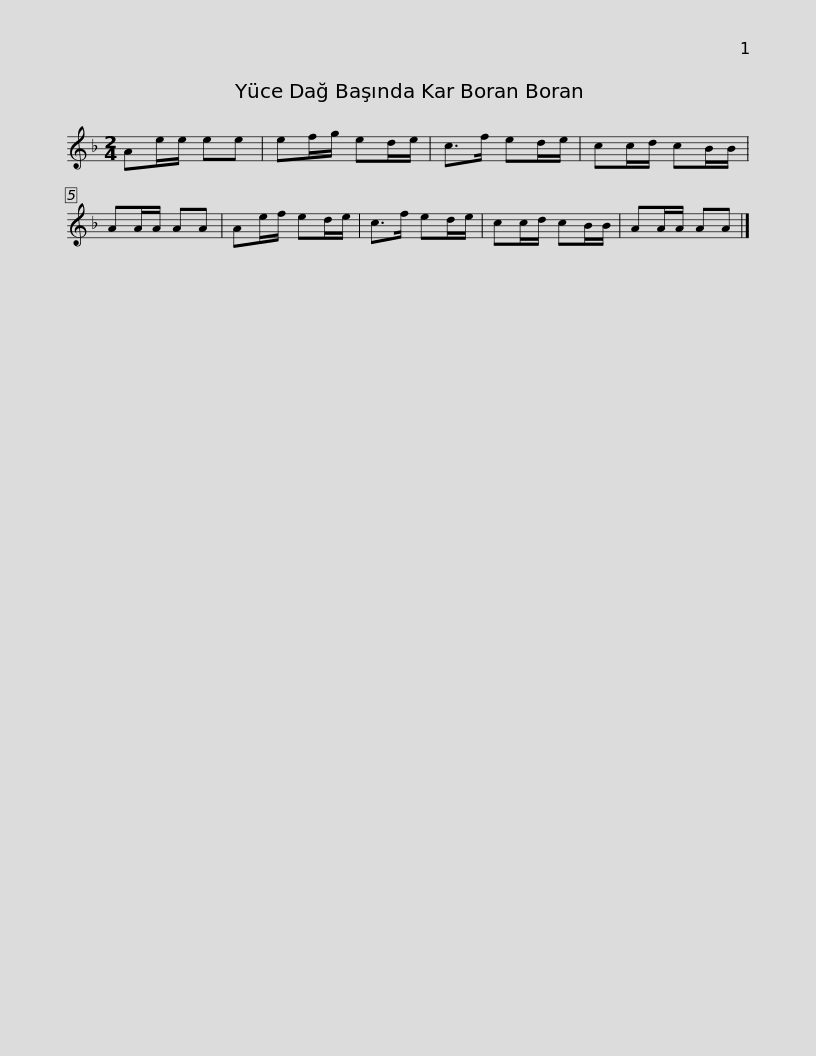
X:1
L:1/8
M:2/4
I:linebreak $
K:F
V:1 treble
V:1
 Ae/e/ ee | ef/g/ ed/e/ | c>f ed/e/ | cc/d/ cB/B/ | AA/A/ AA |$ %5
 Ae/f/ ed/e/ | c>f ed/e/ | cc/d/ cB/B/ | AA/A/ AA |] %9
